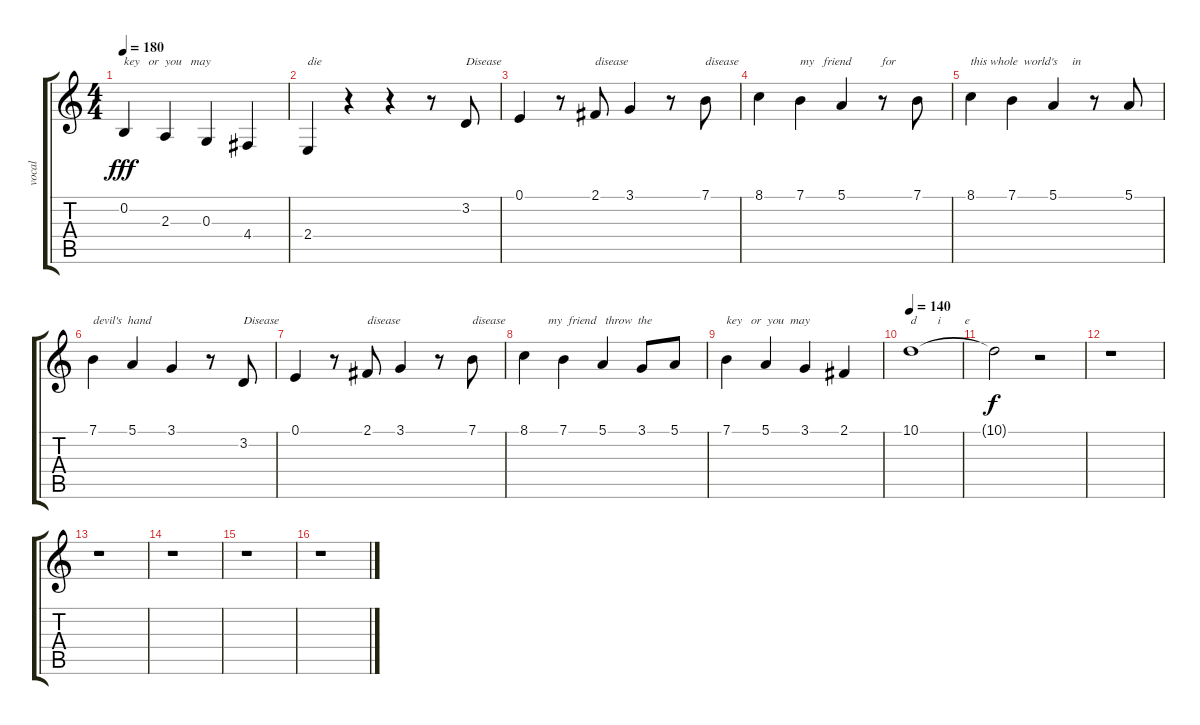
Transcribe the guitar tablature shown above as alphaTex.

\track ("vocal" "vocal") {instrument trumpet}
\staff {score tabs}
\tuning (E4 B3 G3 D3 A2 E2) {hide}
\ts (4 4)
\tempo 180
\clef g2
\ks c
0.2.4{txt "key   or  you   may" dy fff} 2.3.4 0.3.4 4.4.4 |
2.4.4{txt "die"} r.4 r.4 r.8 3.2.8{txt "Disease"} |
0.1.4 r.8 2.1.8{txt "disease"} 3.1.4 r.8 7.1.8{txt "disease"} |
8.1.4 7.1.4{txt "my   friend          for"} 5.1.4 r.8 7.1.8 |
8.1.4{txt "this whole  world's     in"} 7.1.4 5.1.4 r.8 5.1.8 |
7.1.4{txt "devil's  hand"} 5.1.4 3.1.4 r.8 3.2.8{txt "Disease"} |
0.1.4 r.8 2.1.8{txt "disease"} 3.1.4 r.8 7.1.8{txt "disease"} |
8.1.4{txt "        my  friend   throw  the"} 7.1.4 5.1.4 3.1.8 5.1.8 |
7.1.4{txt "key   or  you  may"} 5.1.4 3.1.4 2.1.4 |
\tempo 140
10.1.1{txt "d       i        e"} |
10.1{t}.2{dy f} r.2 |
r.1 |
r.1 |
r.1 |
r.1 |
r.1
